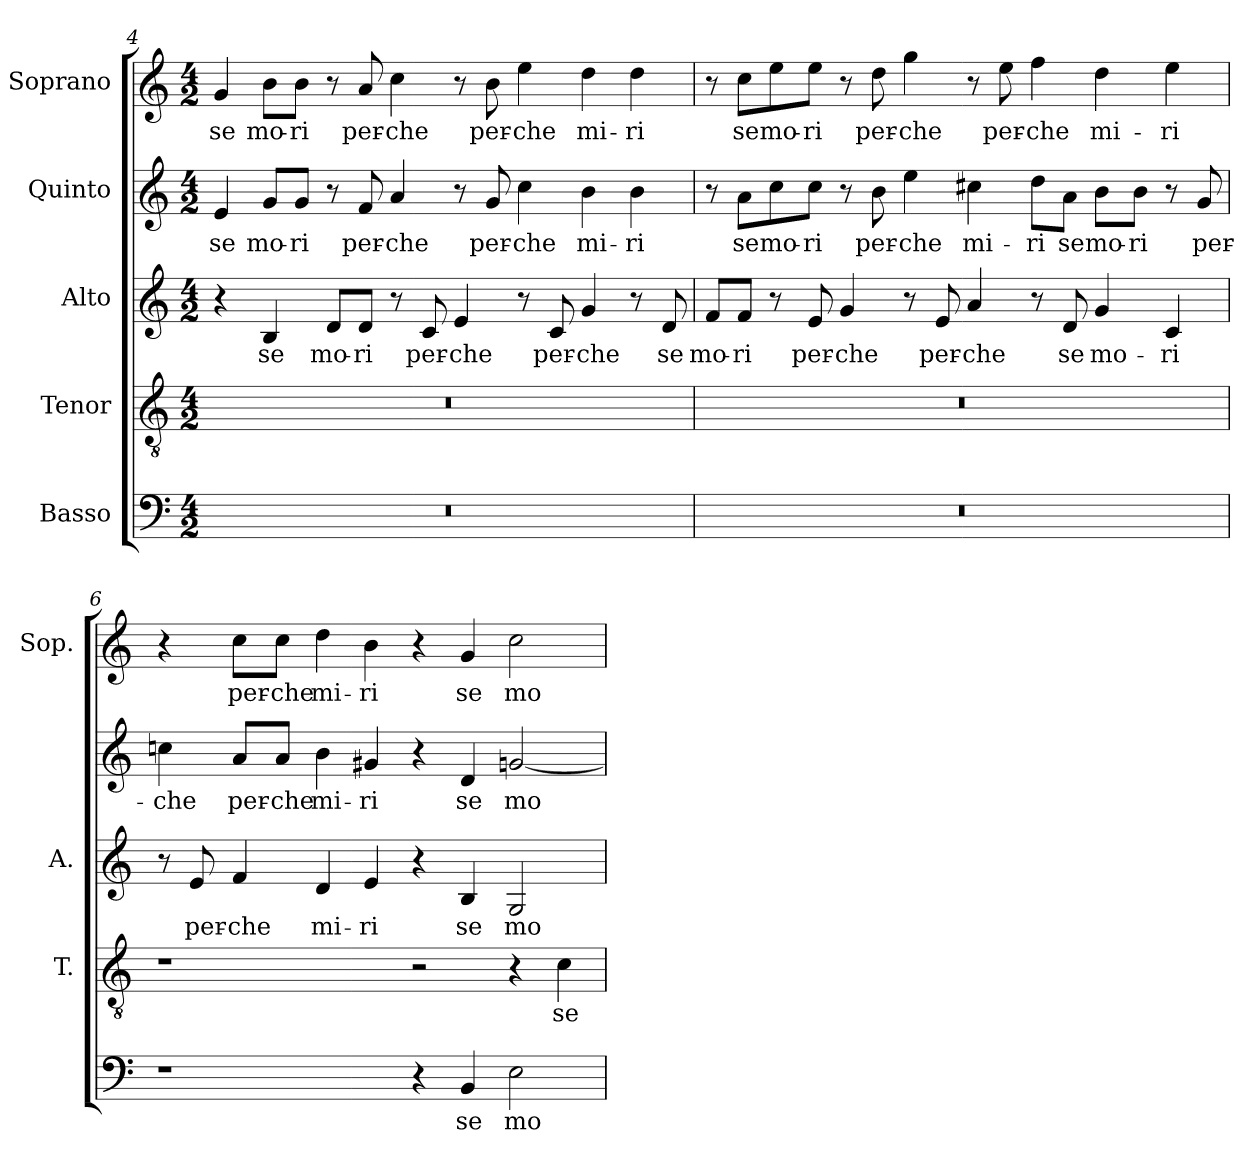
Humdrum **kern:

**kern	**text	**kern	**text	**kern	**text	**kern	**text	**kern	**text
*part5	*part5	*part4	*part4	*part3	*part3	*part2	*part2	*part1	*part1
*staff5	*staff5	*staff4	*staff4	*staff3	*staff3	*staff2	*staff2	*staff1	*staff1
*I"Basso	*	*I"Tenor	*	*I"Alto	*	*I"Quinto	*	*I"Soprano	*
*	*	*I'T.	*	*I'A.	*	*	*	*I'Sop.	*
*clefF4	*	*clefGv2	*	*clefG2	*	*clefG2	*	*clefG2	*
*	*	*ITrd7c12	*	*	*	*	*	*	*
*k[]	*	*k[]	*	*k[]	*	*k[]	*	*k[]	*
*C:	*	*C:	*	*C:	*	*C:	*	*C:	*
*M4/2	*	*M4/2	*	*M4/2	*	*M4/2	*	*M4/2	*
=4	=4	=4	=4	=4	=4	=4	=4	=4	=4
!LO:N:vis=1	!	!LO:N:vis=1	!	!	!	!	!	!	!
!	!	!	!	!	!	!	!LO:LY:b:color=#000000	!	!
!	!	!	!	!	!	!	!	!	!LO:LY:b:color=#000000
0r	.	0r	.	4r	.	4ei/	se	4gi/	se
!	!	!	!	!	!LO:LY:b:color=#000000	!	!	!	!
!	!	!	!	!	!	!	!LO:LY:b:color=#000000	!	!
!	!	!	!	!	!	!	!	!	!LO:LY:b:color=#000000
.	.	.	.	4Bi/	se	8gi/L	mo-	8bi\L	mo-
!	!	!	!	!	!	!	!LO:LY:b:color=#000000	!	!
!	!	!	!	!	!	!	!	!	!LO:LY:b:color=#000000
.	.	.	.	.	.	8gi/J	-ri	8bi\J	-ri
!	!	!	!	!	!LO:LY:b:color=#000000	!	!	!	!
.	.	.	.	8di/L	mo-	8r	.	8r	.
!	!	!	!	!	!LO:LY:b:color=#000000	!	!	!	!
!	!	!	!	!	!	!	!LO:LY:b:color=#000000	!	!
!	!	!	!	!	!	!	!	!	!LO:LY:b:color=#000000
.	.	.	.	8di/J	-ri	8fi/	per-	8ai/	per-
!	!	!	!	!	!	!	!LO:LY:b:color=#000000	!	!
!	!	!	!	!	!	!	!	!	!LO:LY:b:color=#000000
.	.	.	.	8r	.	4ai/	-che	4cci\	-che
!	!	!	!	!	!LO:LY:b:color=#000000	!	!	!	!
.	.	.	.	8ci/	per-	.	.	.	.
!	!	!	!	!	!LO:LY:b:color=#000000	!	!	!	!
.	.	.	.	4ei/	-che	8r	.	8r	.
!	!	!	!	!	!	!	!LO:LY:b:color=#000000	!	!
!	!	!	!	!	!	!	!	!	!LO:LY:b:color=#000000
.	.	.	.	.	.	8gi/	per-	8bi\	per-
!	!	!	!	!	!	!	!LO:LY:b:color=#000000	!	!
!	!	!	!	!	!	!	!	!	!LO:LY:b:color=#000000
.	.	.	.	8r	.	4cci\	-che	4eei\	-che
!	!	!	!	!	!LO:LY:b:color=#000000	!	!	!	!
.	.	.	.	8ci/	per-	.	.	.	.
!	!	!	!	!	!LO:LY:b:color=#000000	!	!	!	!
!	!	!	!	!	!	!	!LO:LY:b:color=#000000	!	!
!	!	!	!	!	!	!	!	!	!LO:LY:b:color=#000000
.	.	.	.	4gi/	-che	4bi\	mi-	4ddi\	mi-
!	!	!	!	!	!	!	!LO:LY:b:color=#000000	!	!
!	!	!	!	!	!	!	!	!	!LO:LY:b:color=#000000
.	.	.	.	8r	.	4bi\	-ri	4ddi\	-ri
!	!	!	!	!	!LO:LY:b:color=#000000	!	!	!	!
.	.	.	.	8di/	se	.	.	.	.
!!LO:LB:g=z
=5	=5	=5	=5	=5	=5	=5	=5	=5	=5
!LO:N:vis=1	!	!LO:N:vis=1	!	!	!	!	!	!	!
!	!	!	!	!	!LO:LY:b:color=#000000	!	!	!	!
0r	.	0r	.	8fi/L	mo-	8r	.	8r	.
!	!	!	!	!	!LO:LY:b:color=#000000	!	!	!	!
!	!	!	!	!	!	!	!LO:LY:b:color=#000000	!	!
!	!	!	!	!	!	!	!	!	!LO:LY:b:color=#000000
.	.	.	.	8fi/J	-ri	8ai\L	se	8cci\L	se
!	!	!	!	!	!	!	!LO:LY:b:color=#000000	!	!
!	!	!	!	!	!	!	!	!	!LO:LY:b:color=#000000
.	.	.	.	8r	.	8cci\	mo-	8eei\	mo-
!	!	!	!	!	!LO:LY:b:color=#000000	!	!	!	!
!	!	!	!	!	!	!	!LO:LY:b:color=#000000	!	!
!	!	!	!	!	!	!	!	!	!LO:LY:b:color=#000000
.	.	.	.	8ei/	per-	8cci\J	-ri	8eei\J	-ri
!	!	!	!	!	!LO:LY:b:color=#000000	!	!	!	!
.	.	.	.	4gi/	-che	8r	.	8r	.
!	!	!	!	!	!	!	!LO:LY:b:color=#000000	!	!
!	!	!	!	!	!	!	!	!	!LO:LY:b:color=#000000
.	.	.	.	.	.	8bi\	per-	8ddi\	per-
!	!	!	!	!	!	!	!LO:LY:b:color=#000000	!	!
!	!	!	!	!	!	!	!	!	!LO:LY:b:color=#000000
.	.	.	.	8r	.	4eei\	-che	4ggi\	-che
!	!	!	!	!	!LO:LY:b:color=#000000	!	!	!	!
.	.	.	.	8ei/	per-	.	.	.	.
!	!	!	!	!	!LO:LY:b:color=#000000	!	!	!	!
!	!	!	!	!	!	!	!LO:LY:b:color=#000000	!	!
.	.	.	.	4ai/	-che	4cc#Xi\	mi-	8r	.
!	!	!	!	!	!	!	!	!	!LO:LY:b:color=#000000
.	.	.	.	.	.	.	.	8eei\	per-
!	!	!	!	!	!	!	!LO:LY:b:color=#000000	!	!
!	!	!	!	!	!	!	!	!	!LO:LY:b:color=#000000
.	.	.	.	8r	.	8ddi\L	-ri	4ffi\	-che
!	!	!	!	!	!LO:LY:b:color=#000000	!	!	!	!
!	!	!	!	!	!	!	!LO:LY:b:color=#000000	!	!
.	.	.	.	8di/	se	8ai\J	se	.	.
!	!	!	!	!	!LO:LY:b:color=#000000	!	!	!	!
!	!	!	!	!	!	!	!LO:LY:b:color=#000000	!	!
!	!	!	!	!	!	!	!	!	!LO:LY:b:color=#000000
.	.	.	.	4gi/	mo-	8bi\L	mo-	4ddi\	mi-
!	!	!	!	!	!	!	!LO:LY:b:color=#000000	!	!
.	.	.	.	.	.	8bi\J	-ri	.	.
!	!	!	!	!	!LO:LY:b:color=#000000	!	!	!	!
!	!	!	!	!	!	!	!	!	!LO:LY:b:color=#000000
.	.	.	.	4ci/	-ri	8r	.	4eei\	-ri
!	!	!	!	!	!	!	!LO:LY:b:color=#000000	!	!
.	.	.	.	.	.	8gi/	per-	.	.
=6	=6	=6	=6	=6	=6	=6	=6	=6	=6
!	!	!	!	!	!	!	!LO:LY:b:color=#000000	!	!
1r	.	1r	.	8r	.	4ccni\	-che	4r	.
!	!	!	!	!	!LO:LY:b:color=#000000	!	!	!	!
.	.	.	.	8ei/	per-	.	.	.	.
!	!	!	!	!	!LO:LY:b:color=#000000	!	!	!	!
!	!	!	!	!	!	!	!LO:LY:b:color=#000000	!	!
!	!	!	!	!	!	!	!	!	!LO:LY:b:color=#000000
.	.	.	.	4fi/	-che	8ai/L	per-	8cci\L	per-
!	!	!	!	!	!	!	!LO:LY:b:color=#000000	!	!
!	!	!	!	!	!	!	!	!	!LO:LY:b:color=#000000
.	.	.	.	.	.	8ai/J	-che	8cci\J	-che
!	!	!	!	!	!LO:LY:b:color=#000000	!	!	!	!
!	!	!	!	!	!	!	!LO:LY:b:color=#000000	!	!
!	!	!	!	!	!	!	!	!	!LO:LY:b:color=#000000
.	.	.	.	4di/	mi-	4bi\	mi-	4ddi\	mi-
!	!	!	!	!	!LO:LY:b:color=#000000	!	!	!	!
!	!	!	!	!	!	!	!LO:LY:b:color=#000000	!	!
!	!	!	!	!	!	!	!	!	!LO:LY:b:color=#000000
.	.	.	.	4ei/	-ri	4g#Xi/	-ri	4bi\	-ri
4r	.	2r	.	4r	.	4r	.	4r	.
!	!LO:LY:b:color=#000000	!	!	!	!	!	!	!	!
!	!	!	!	!	!LO:LY:b:color=#000000	!	!	!	!
!	!	!	!	!	!	!	!LO:LY:b:color=#000000	!	!
!	!	!	!	!	!	!	!	!	!LO:LY:b:color=#000000
4BBi/	se	.	.	4Bi/	se	4di/	se	4gi/	se
!	!LO:LY:b:color=#000000	!	!	!	!	!	!	!	!
!	!	!	!	!	!LO:LY:b:color=#000000	!	!	!	!
!	!	!	!	!	!	!	!LO:LY:b:color=#000000	!	!
!	!	!	!	!	!	!	!	!	!LO:LY:b:color=#000000
2Ei\	mo-	4r	.	2Gi/	mo-	[<2gni/	mo-	2cci\	mo-
!	!	!	!LO:LY:b:color=#000000	!	!	!	!	!	!
.	.	4Ci\	se	.	.	.	.	.	.
=	=	=	=	=	=	=	=	=	=
*-	*-	*-	*-	*-	*-	*-	*-	*-	*-
